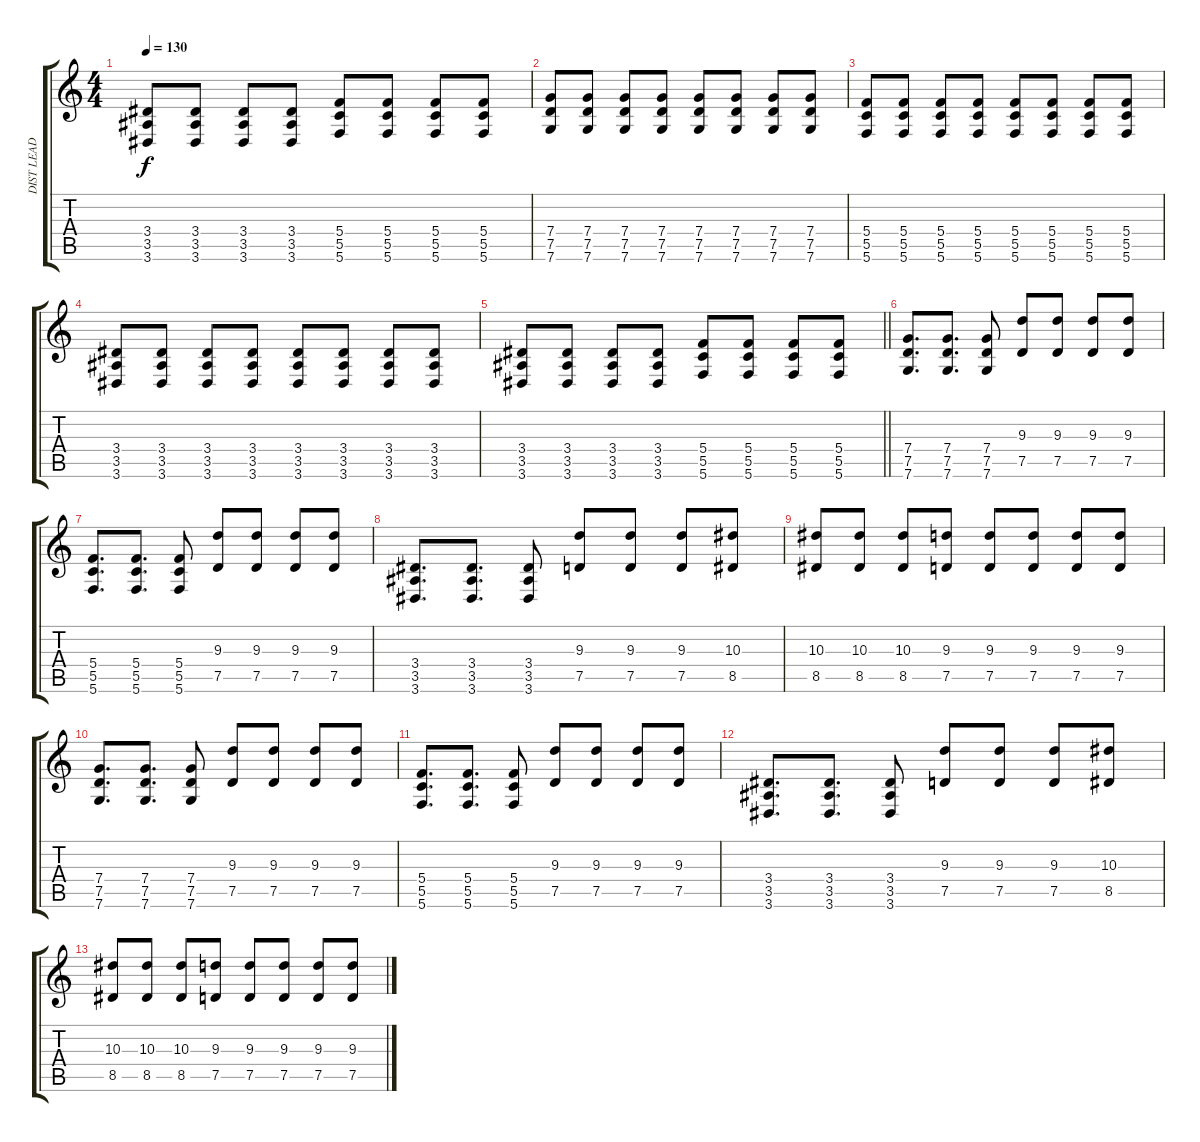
\track ("DIST LEAD" "DIST LEAD") {instrument distortionguitar}
\staff {score tabs}
\tuning (D4 A3 F3 C3 G2 C2) {hide}
\ts (4 4)
\tempo 130
\clef g2
\ks c
(3.4 3.5 3.6).8{dy f} (3.4 3.5 3.6).8 (3.4 3.5 3.6).8 (3.4 3.5 3.6).8 (5.4 5.5 5.6).8 (5.4 5.5 5.6).8 (5.4 5.5 5.6).8 (5.4 5.5 5.6).8 |
(7.4 7.5 7.6).8 (7.4 7.5 7.6).8 (7.4 7.5 7.6).8 (7.4 7.5 7.6).8 (7.4 7.5 7.6).8 (7.4 7.5 7.6).8 (7.4 7.5 7.6).8 (7.4 7.5 7.6).8 |
(5.4 5.5 5.6).8 (5.4 5.5 5.6).8 (5.4 5.5 5.6).8 (5.4 5.5 5.6).8 (5.4 5.5 5.6).8 (5.4 5.5 5.6).8 (5.4 5.5 5.6).8 (5.4 5.5 5.6).8 |
(3.4 3.5 3.6).8 (3.4 3.5 3.6).8 (3.4 3.5 3.6).8 (3.4 3.5 3.6).8 (3.4 3.5 3.6).8 (3.4 3.5 3.6).8 (3.4 3.5 3.6).8 (3.4 3.5 3.6).8 |
\barLineRight lightlight
(3.4 3.5 3.6).8 (3.4 3.5 3.6).8 (3.4 3.5 3.6).8 (3.4 3.5 3.6).8 (5.4 5.5 5.6).8 (5.4 5.5 5.6).8 (5.4 5.5 5.6).8 (5.4 5.5 5.6).8 |
\section ("" "")
(7.4 7.5 7.6).8{d} (7.4 7.5 7.6).8{d} (7.4 7.5 7.6).8 (9.3 7.5).8 (9.3 7.5).8 (9.3 7.5).8 (9.3 7.5).8 |
(5.4 5.5 5.6).8{d} (5.4 5.5 5.6).8{d} (5.4 5.5 5.6).8 (9.3 7.5).8 (9.3 7.5).8 (9.3 7.5).8 (9.3 7.5).8 |
(3.4 3.5 3.6).8{d} (3.4 3.5 3.6).8{d} (3.4 3.5 3.6).8 (9.3 7.5).8 (9.3 7.5).8 (9.3 7.5).8 (10.3 8.5).8 |
(10.3 8.5).8 (10.3 8.5).8 (10.3 8.5).8 (9.3 7.5).8 (9.3 7.5).8 (9.3 7.5).8 (9.3 7.5).8 (9.3 7.5).8 |
(7.4 7.5 7.6).8{d} (7.4 7.5 7.6).8{d} (7.4 7.5 7.6).8 (9.3 7.5).8 (9.3 7.5).8 (9.3 7.5).8 (9.3 7.5).8 |
(5.4 5.5 5.6).8{d} (5.4 5.5 5.6).8{d} (5.4 5.5 5.6).8 (9.3 7.5).8 (9.3 7.5).8 (9.3 7.5).8 (9.3 7.5).8 |
(3.4 3.5 3.6).8{d} (3.4 3.5 3.6).8{d} (3.4 3.5 3.6).8 (9.3 7.5).8 (9.3 7.5).8 (9.3 7.5).8 (10.3 8.5).8 |
(10.3 8.5).8 (10.3 8.5).8 (10.3 8.5).8 (9.3 7.5).8 (9.3 7.5).8 (9.3 7.5).8 (9.3 7.5).8 (9.3 7.5).8
